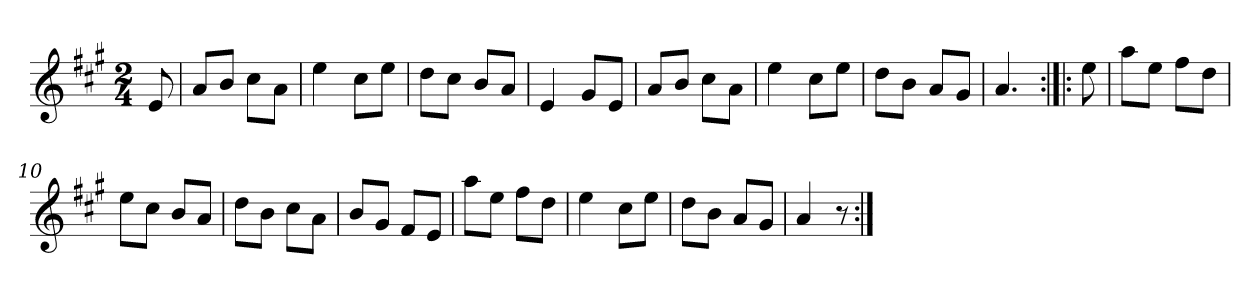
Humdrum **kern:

**kern
*part1
*staff1
*clefG2
*k[f#c#g#]
*A:
*M2/4
*MM120
=
8e
=1
8a/L
8b/J
8cc#\L
8a\J
=2
4ee
8cc#\L
8ee\J
=3
8dd\L
8cc#\J
8b/L
8a/J
=4
4e
8g#/L
8e/J
=5
8a/L
8b/J
8cc#\L
8a\J
=6
4ee
8cc#\L
8ee\J
=7
8dd\L
8b\J
8a/L
8g#/J
=8
4.a
=:|!|:
8ee
=9
8aa\L
8ee\J
8ff#\L
8dd\J
=10
8ee\L
8cc#\J
8b/L
8a/J
=11
8dd\L
8b\J
8cc#\L
8a\J
=12
8b/L
8g#/J
8f#/L
8e/J
=13
8aa\L
8ee\J
8ff#\L
8dd\J
=14
4ee
8cc#\L
8ee\J
=15
8dd\L
8b\J
8a/L
8g#/J
=16
4a
8r
=:|!
*-
